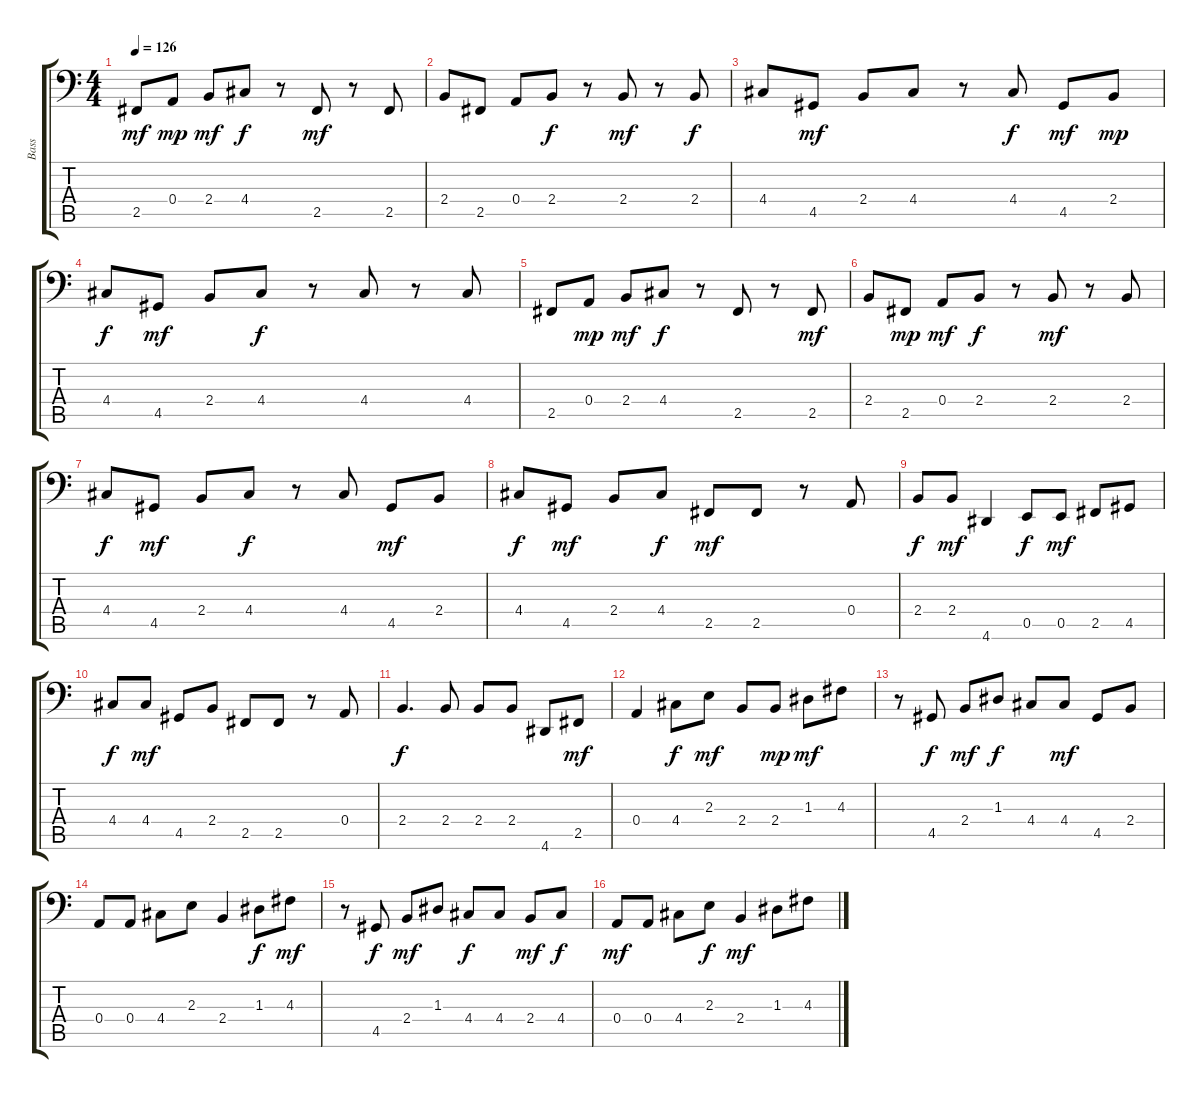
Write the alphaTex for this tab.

\track ("Bass" "Bass") {instrument synthbass2}
\staff {score tabs}
\tuning (C3 G2 D2 A1 E1 B0) {hide}
\ts (4 4)
\tempo 126
\clef f4
\ks c
2.5.8{dy mf} 0.4.8{dy mp} 2.4.8{dy mf} 4.4.8{dy f} r.8 2.5.8{dy mf} r.8 2.5.8 |
2.4.8 2.5.8 0.4.8 2.4.8{dy f} r.8 2.4.8{dy mf} r.8 2.4.8{dy f} |
4.4.8 4.5.8{dy mf} 2.4.8 4.4.8 r.8 4.4.8{dy f} 4.5.8{dy mf} 2.4.8{dy mp} |
4.4.8{dy f} 4.5.8{dy mf} 2.4.8 4.4.8{dy f} r.8 4.4.8 r.8 4.4.8 |
2.5.8 0.4.8{dy mp} 2.4.8{dy mf} 4.4.8{dy f} r.8 2.5.8 r.8 2.5.8{dy mf} |
2.4.8 2.5.8{dy mp} 0.4.8{dy mf} 2.4.8{dy f} r.8 2.4.8{dy mf} r.8 2.4.8 |
4.4.8{dy f} 4.5.8{dy mf} 2.4.8 4.4.8{dy f} r.8 4.4.8 4.5.8{dy mf} 2.4.8 |
4.4.8{dy f} 4.5.8{dy mf} 2.4.8 4.4.8{dy f} 2.5.8{dy mf} 2.5.8 r.8 0.4.8 |
2.4.8{dy f} 2.4.8{dy mf} 4.6.4 0.5.8{dy f} 0.5.8{dy mf} 2.5.8 4.5.8 |
4.4.8{dy f} 4.4.8{dy mf} 4.5.8 2.4.8 2.5.8 2.5.8 r.8 0.4.8 |
2.4.4{d dy f} 2.4.8 2.4.8 2.4.8 4.6.8 2.5.8{dy mf} |
0.4.4 4.4.8{dy f} 2.3.8{dy mf} 2.4.8 2.4.8{dy mp} 1.3.8{dy mf} 4.3.8 |
r.8 4.5.8{dy f} 2.4.8{dy mf} 1.3.8{dy f} 4.4.8 4.4.8{dy mf} 4.5.8 2.4.8 |
0.4.8 0.4.8 4.4.8 2.3.8 2.4.4 1.3.8{dy f} 4.3.8{dy mf} |
r.8 4.5.8{dy f} 2.4.8{dy mf} 1.3.8 4.4.8{dy f} 4.4.8 2.4.8{dy mf} 4.4.8{dy f} |
0.4.8{dy mf} 0.4.8 4.4.8 2.3.8{dy f} 2.4.4{dy mf} 1.3.8 4.3.8
